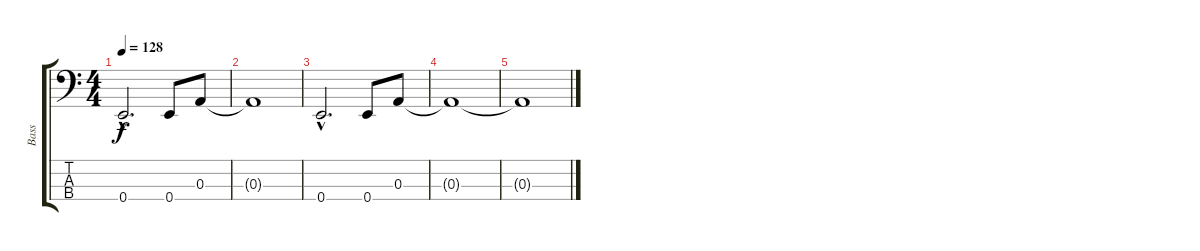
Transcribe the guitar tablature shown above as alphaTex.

\track ("Bass" "Bass") {instrument electricbasspick}
\staff {score tabs}
\tuning (G2 D2 A1 E1) {hide}
\ts (4 4)
\tempo 128
\clef f4
\ks c
0.4{hac}.2{d dy f} 0.4.8 0.3.8 |
0.3{t}.1 |
0.4{hac}.2{d} 0.4.8 0.3.8 |
0.3{t}.1 |
0.3{t}.1
